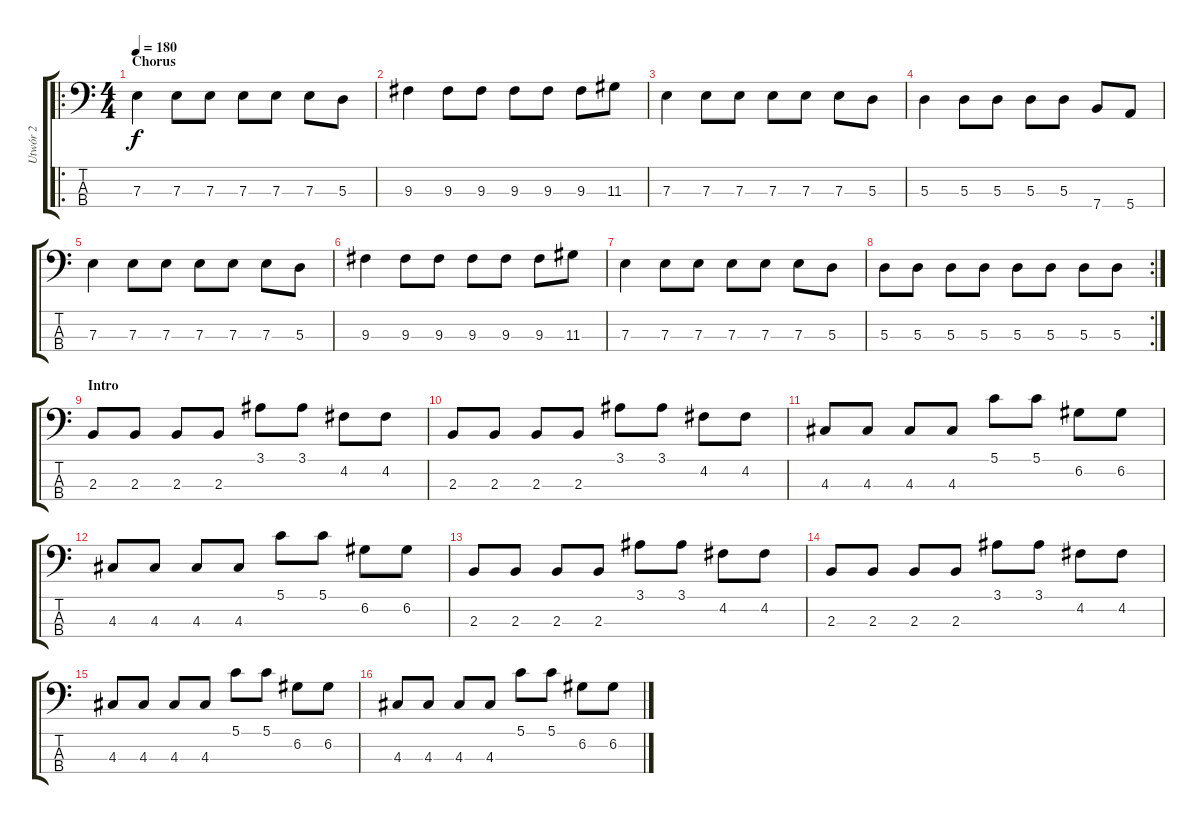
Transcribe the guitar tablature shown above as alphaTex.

\track ("Utwór 2" "Utwór 2") {instrument electricbasspick}
\staff {score tabs}
\tuning (G2 D2 A1 E1) {hide}
\ro
\ts (4 4)
\section ("" "Chorus")
\tempo 180
\clef f4
\ks c
7.3.4{dy f} 7.3.8 7.3.8 7.3.8 7.3.8 7.3.8 5.3.8 |
9.3.4 9.3.8 9.3.8 9.3.8 9.3.8 9.3.8 11.3.8 |
7.3.4 7.3.8 7.3.8 7.3.8 7.3.8 7.3.8 5.3.8 |
5.3.4 5.3.8 5.3.8 5.3.8 5.3.8 7.4.8 5.4.8 |
7.3.4 7.3.8 7.3.8 7.3.8 7.3.8 7.3.8 5.3.8 |
9.3.4 9.3.8 9.3.8 9.3.8 9.3.8 9.3.8 11.3.8 |
7.3.4 7.3.8 7.3.8 7.3.8 7.3.8 7.3.8 5.3.8 |
\rc 2
5.3.8 5.3.8 5.3.8 5.3.8 5.3.8 5.3.8 5.3.8 5.3.8 |
\section ("" "Intro")
2.3.8 2.3.8 2.3.8 2.3.8 3.1.8 3.1.8 4.2.8 4.2.8 |
2.3.8 2.3.8 2.3.8 2.3.8 3.1.8 3.1.8 4.2.8 4.2.8 |
4.3.8 4.3.8 4.3.8 4.3.8 5.1.8 5.1.8 6.2.8 6.2.8 |
4.3.8 4.3.8 4.3.8 4.3.8 5.1.8 5.1.8 6.2.8 6.2.8 |
2.3.8 2.3.8 2.3.8 2.3.8 3.1.8 3.1.8 4.2.8 4.2.8 |
2.3.8 2.3.8 2.3.8 2.3.8 3.1.8 3.1.8 4.2.8 4.2.8 |
4.3.8 4.3.8 4.3.8 4.3.8 5.1.8 5.1.8 6.2.8 6.2.8 |
4.3.8 4.3.8 4.3.8 4.3.8 5.1.8 5.1.8 6.2.8 6.2.8
